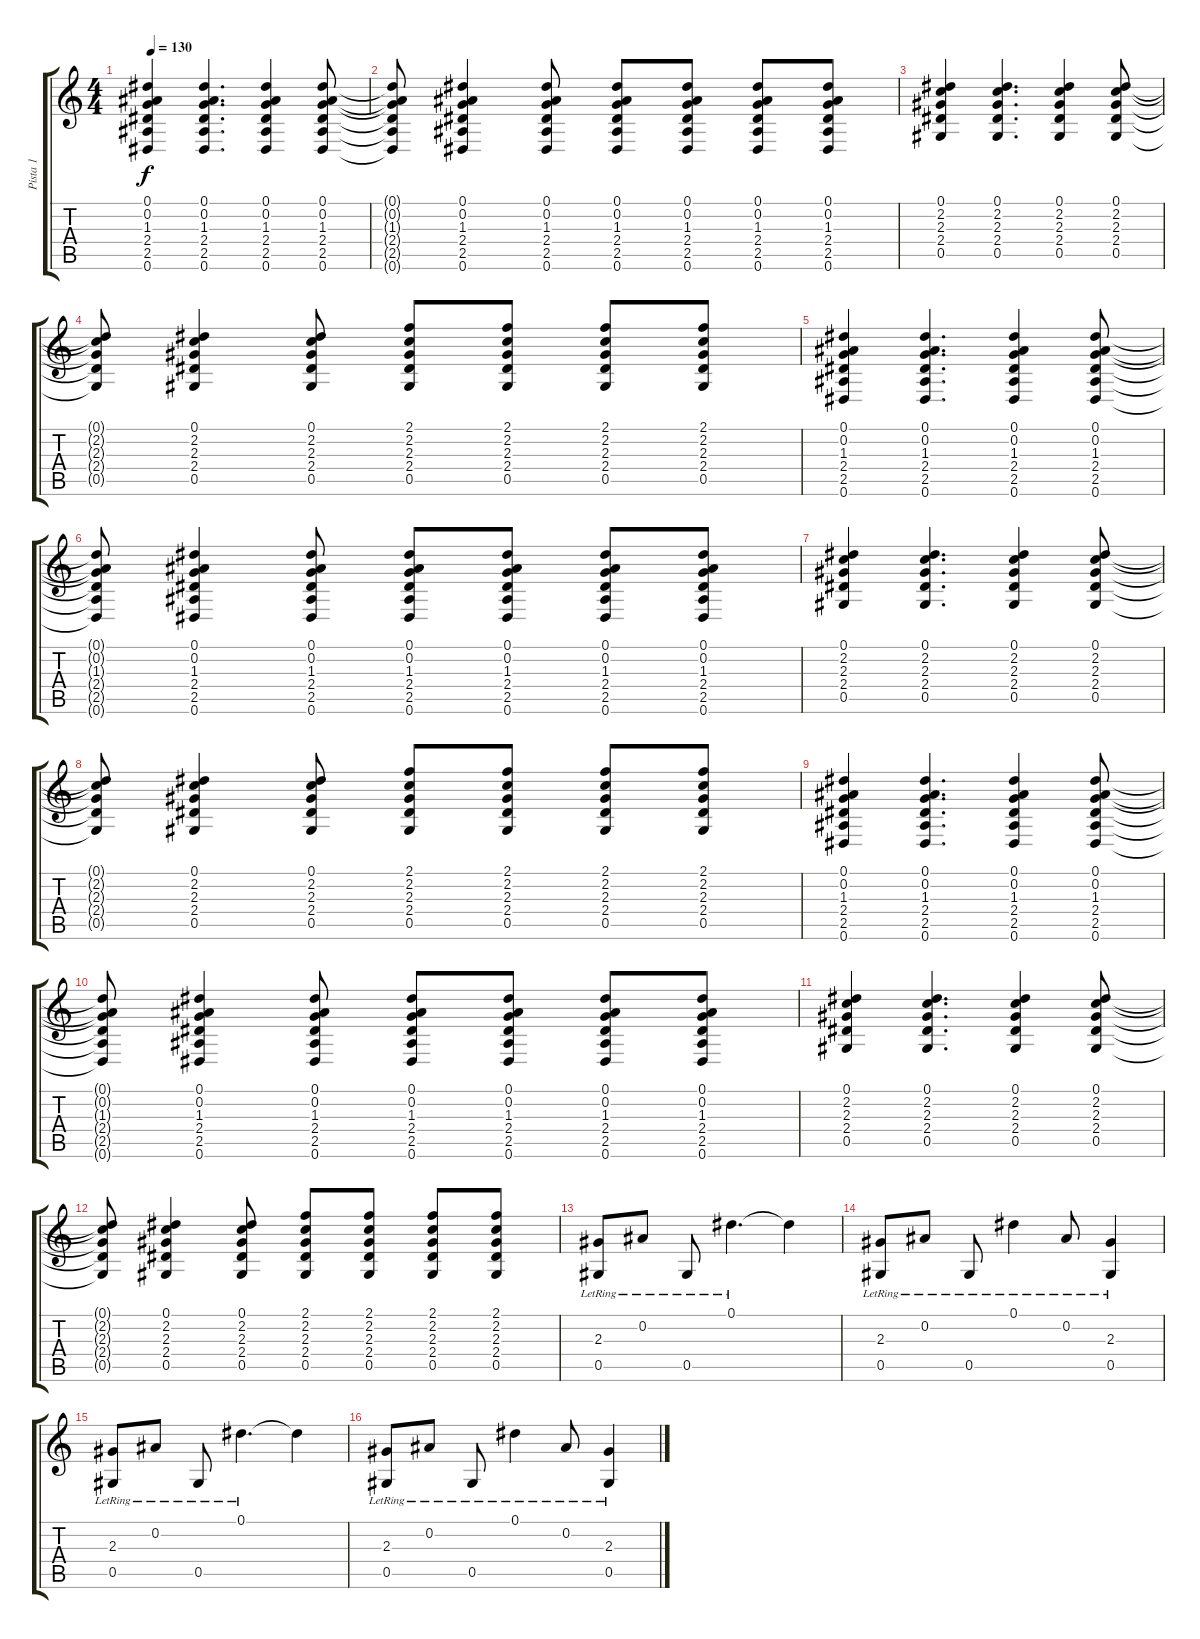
\track ("Pista 1" "Pista 1") {instrument acousticguitarsteel}
\staff {score tabs}
\tuning (Eb4 Bb3 Gb3 Db3 Ab2 Eb2) {hide}
\ts (4 4)
\tempo 130
\clef g2
\ks c
(0.1 0.2 1.3 2.4 2.5 0.6).4{dy f} (0.1 0.2 1.3 2.4 2.5 0.6).4{d} (0.1 0.2 1.3 2.4 2.5 0.6).4 (0.1 0.2 1.3 2.4 2.5 0.6).8 |
(0.1{t} 0.2{t} 1.3{t} 2.4{t} 2.5{t} 0.6{t}).8 (0.1 0.2 1.3 2.4 2.5 0.6).4 (0.1 0.2 1.3 2.4 2.5 0.6).8 (0.1 0.2 1.3 2.4 2.5 0.6).8 (0.1 0.2 1.3 2.4 2.5 0.6).8 (0.1 0.2 1.3 2.4 2.5 0.6).8 (0.1 0.2 1.3 2.4 2.5 0.6).8 |
(0.1 2.2 2.3 2.4 0.5).4 (0.1 2.2 2.3 2.4 0.5).4{d} (0.1 2.2 2.3 2.4 0.5).4 (0.1 2.2 2.3 2.4 0.5).8 |
(0.1{t} 2.2{t} 2.3{t} 2.4{t} 0.5{t}).8 (0.1 2.2 2.3 2.4 0.5).4 (0.1 2.2 2.3 2.4 0.5).8 (2.1 2.2 2.3 2.4 0.5).8 (2.1 2.2 2.3 2.4 0.5).8 (2.1 2.2 2.3 2.4 0.5).8 (2.1 2.2 2.3 2.4 0.5).8 |
(0.1 0.2 1.3 2.4 2.5 0.6).4 (0.1 0.2 1.3 2.4 2.5 0.6).4{d} (0.1 0.2 1.3 2.4 2.5 0.6).4 (0.1 0.2 1.3 2.4 2.5 0.6).8 |
(0.1{t} 0.2{t} 1.3{t} 2.4{t} 2.5{t} 0.6{t}).8 (0.1 0.2 1.3 2.4 2.5 0.6).4 (0.1 0.2 1.3 2.4 2.5 0.6).8 (0.1 0.2 1.3 2.4 2.5 0.6).8 (0.1 0.2 1.3 2.4 2.5 0.6).8 (0.1 0.2 1.3 2.4 2.5 0.6).8 (0.1 0.2 1.3 2.4 2.5 0.6).8 |
(0.1 2.2 2.3 2.4 0.5).4 (0.1 2.2 2.3 2.4 0.5).4{d} (0.1 2.2 2.3 2.4 0.5).4 (0.1 2.2 2.3 2.4 0.5).8 |
(0.1{t} 2.2{t} 2.3{t} 2.4{t} 0.5{t}).8 (0.1 2.2 2.3 2.4 0.5).4 (0.1 2.2 2.3 2.4 0.5).8 (2.1 2.2 2.3 2.4 0.5).8 (2.1 2.2 2.3 2.4 0.5).8 (2.1 2.2 2.3 2.4 0.5).8 (2.1 2.2 2.3 2.4 0.5).8 |
(0.1 0.2 1.3 2.4 2.5 0.6).4 (0.1 0.2 1.3 2.4 2.5 0.6).4{d} (0.1 0.2 1.3 2.4 2.5 0.6).4 (0.1 0.2 1.3 2.4 2.5 0.6).8 |
(0.1{t} 0.2{t} 1.3{t} 2.4{t} 2.5{t} 0.6{t}).8 (0.1 0.2 1.3 2.4 2.5 0.6).4 (0.1 0.2 1.3 2.4 2.5 0.6).8 (0.1 0.2 1.3 2.4 2.5 0.6).8 (0.1 0.2 1.3 2.4 2.5 0.6).8 (0.1 0.2 1.3 2.4 2.5 0.6).8 (0.1 0.2 1.3 2.4 2.5 0.6).8 |
(0.1 2.2 2.3 2.4 0.5).4 (0.1 2.2 2.3 2.4 0.5).4{d} (0.1 2.2 2.3 2.4 0.5).4 (0.1 2.2 2.3 2.4 0.5).8 |
(0.1{t} 2.2{t} 2.3{t} 2.4{t} 0.5{t}).8 (0.1 2.2 2.3 2.4 0.5).4 (0.1 2.2 2.3 2.4 0.5).8 (2.1 2.2 2.3 2.4 0.5).8 (2.1 2.2 2.3 2.4 0.5).8 (2.1 2.2 2.3 2.4 0.5).8 (2.1 2.2 2.3 2.4 0.5).8 |
(2.3{lr} 0.5{lr}).8 0.2{lr}.8 0.5{lr}.8 0.1{lr}.4{d} 0.1{t}.4 |
(2.3{lr} 0.5{lr}).8 0.2{lr}.8 0.5{lr}.8 0.1{lr}.4 0.2{lr}.8 (2.3{lr} 0.5{lr}).4 |
(2.3{lr} 0.5{lr}).8 0.2{lr}.8 0.5{lr}.8 0.1{lr}.4{d} 0.1{t}.4 |
(2.3{lr} 0.5{lr}).8 0.2{lr}.8 0.5{lr}.8 0.1{lr}.4 0.2{lr}.8 (2.3{lr} 0.5{lr}).4
